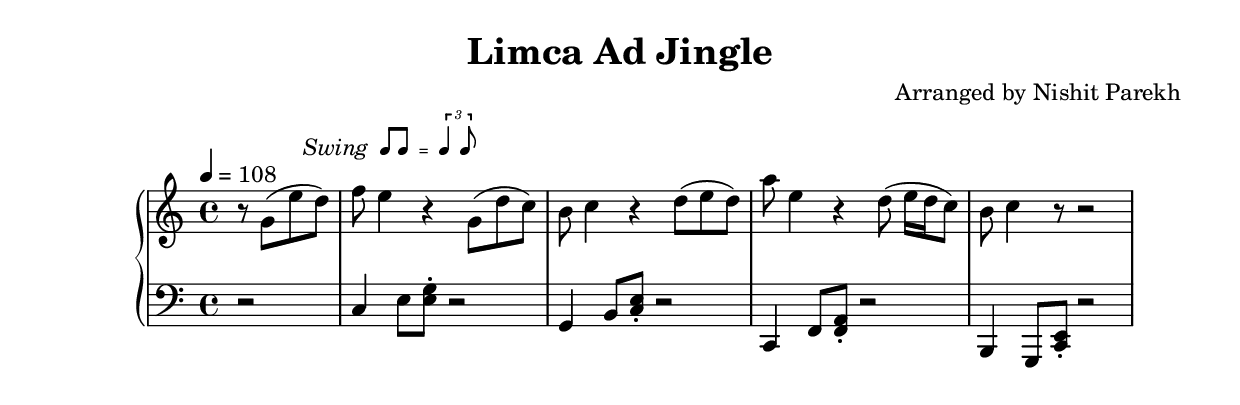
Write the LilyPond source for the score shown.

\version "2.19.82"

% Using a Lilypond-snippet for denoting Swing rhythm
%% http://lsr.di.unimi.it/LSR/Item?id=204
%% see also http://lilypond.org/doc/v2.18/Documentation/internals/metronome_005fmark_005fengraver
%% see also http://lilypond.org/doc/v2.18/Documentation/snippets/rhythms

%%% Function: rhythmMark
%%% ============================================================
%%%  Purpose: print a sophisticated rehearsal mark e.g
%%%           for rhythm directives
%%%    Usage: \rhythmMark label music1 music2
%%% ------------------------------------------------------------
%%% Variable: label (string)
%%% ------------------------------------------------------------
%%% Variable: music1 (ly:music)
%%% ------------------------------------------------------------
%%% Variable: music2 (ly:music)
%%% ------------------------------------------------------------
%%%  Example: \rhythmMark #"Swing" \rhyMarkIIEighths
%%%                 \rhyMarkSlurredTriplets
%%% ------------------------------------------------------------
%%% Constants:
%%%           rhythmMarkStaffReduce = #-3
%%%           rhythmMarkLabelFontSize = #-2
%%% ------------------------------------------------------------
%%%  Comment: see below for predefined values for music1&2
%%% ============================================================

rhythmMarkStaffReduce = #-3
rhythmMarkLabelFontSize = #-2

rhythmMark = #(define-music-function (parser location label musicI musicII ) (string? ly:music? ly:music?)
   #{
      \mark \markup {
        \line \general-align #Y #DOWN {
          \combine
            \italic \fontsize #rhythmMarkLabelFontSize $label
            \transparent \italic \fontsize #rhythmMarkLabelFontSize f

          \score {                     % 2nd column in line
            \new Staff \with {
              fontSize = #rhythmMarkStaffReduce
              \override StaffSymbol.staff-space = #(magstep rhythmMarkStaffReduce)
              \override StaffSymbol.line-count = #0
              \override VerticalAxisGroup.Y-extent = #'(-0.85 . 4)
            }

            {
              \relative c' { \stemUp $musicI }

%             \override Score.SpacingSpanner.strict-note-spacing = ##t
              \once \override Score.TextScript.Y-offset = #-0.4
              s4.^\markup{ \halign #-1 \italic "=" }

              \relative c' { \stemUp $musicII }
            }

            \layout {
              ragged-right= ##t
              indent = 0
              \context {
                \Staff
                \remove "Clef_engraver"
                \remove "Time_signature_engraver"
              }
            } % layout end

          } % Score end

        } % line end
      } % markup end
   #})

%%% Function: rhythmMarkC
%%% ============================================================
%%%  Purpose: print a sophisticated rehearsal mark e.g for
%%%           rhythm directives in a column (music on top)
%%%    Usage: \rhythmMarkC label music1 music2
%%% ------------------------------------------------------------
%%% Variable: label (string)
%%% ------------------------------------------------------------
%%% Variable: music1 (ly:music)
%%% ------------------------------------------------------------
%%% Variable: music2 (ly:music)
%%% ------------------------------------------------------------
%%%  Example: \rhythmMarkC #"Swing" \rhyMarkIIEighths
%%%                 \rhyMarkSlurredTriplets
%%% ------------------------------------------------------------
%%% Constants:
%%%           rhythmMarkCStaffReduce = #-4
%%%           rhythmMarkCLabelFontSize = #-2
%%% ------------------------------------------------------------
%%%  Comment: see below for predefined values for music1&2
%%% ============================================================

rhythmMarkCStaffReduce = #-4
rhythmMarkCLabelFontSize = #-2

rhythmMarkC = #(define-music-function (parser location label musicI musicII ) (string? ly:music? ly:music?)
   #{
      \mark \markup
      {
        \combine

          \line {
            \hspace #0
            \translate #'(-0.1 . -3.25) \italic \fontsize #rhythmMarkCLabelFontSize $label
          } % end Line

          \line \vcenter {

              \score {                 % 1st column in line

                \new Staff \with {
                  fontSize = #rhythmMarkCStaffReduce
                  \override StaffSymbol.staff-space = #(magstep rhythmMarkCStaffReduce)
                  \override StaffSymbol.line-count = #0
                  \override VerticalAxisGroup.Y-extent = #'(0 . 0)  % td
                }

                \relative c' { \stemUp $musicI }

                \layout {
                  ragged-right= ##t
                  indent = 0
                  \context {
                    \Staff
                    \remove "Clef_engraver"
                    \remove "Time_signature_engraver" }
                } % layout

              } % 1st score

              \hspace #-0.1            % 2nd column in line

                                       % 3rd column in line
              \italic \fontsize #rhythmMarkCStaffReduce "="

              \score {                 % 4th column in line

                \new Staff \with {
                  fontSize = #rhythmMarkCStaffReduce
                  \override StaffSymbol.staff-space = #(magstep rhythmMarkCStaffReduce)
                  \override StaffSymbol.line-count = #0
                  \override VerticalAxisGroup.Y-extent = #'(0 . 0)  % td
                }

                \relative c' {
                  \stemUp $musicII
                }

                \layout {
                  ragged-right= ##t
                  indent = 0
                  \context {
                    \Staff
                    \remove "Clef_engraver"
                    \remove "Time_signature_engraver" }
                } % layout

              } % 2nd score end

            } % line end
          % end combine
        } % markup end
   #})

%%% predefined ly:music-Variables for use
%%% in function rhythmMark and rhythmMarkC
%%% ============================================================
rhyMarkI = { b'1*1/8 }

rhyMarkII = { b'2*1/4 }

rhyMarkIV = { b'4*1/2 }

rhyMarkEighth = { b'8 }

rhyMarkIIEighths = {
  % \override Score.SpacingSpanner.common-shortest-duration = #(ly:make-moment 1/4) % tight
  \override Score.SpacingSpanner.common-shortest-duration = #(ly:make-moment 3/16) % even
  b'8[ b8]
}
rhyMarkTriplets = {
  % \override Score.SpacingSpanner.common-shortest-duration = #(ly:make-moment 1/2) % super-tight
  % \override Score.SpacingSpanner.common-shortest-duration = #(ly:make-moment 1/4) % tight
  \override Score.SpacingSpanner.common-shortest-duration = #(ly:make-moment 3/16) % even
  \tuplet 3/2 { b'4 b8 }
}
rhyMarkSlurredTriplets = {
  % \override Score.SpacingSpanner.common-shortest-duration = #(ly:make-moment 1/4) % tight
  % \override Score.SpacingSpanner.common-shortest-duration = #(ly:make-moment 5/32) % slighty tighter as even
  \override Score.SpacingSpanner.common-shortest-duration = #(ly:make-moment 1/8) % even
  \tuplet 3/2 { b'8 ~ b8 b8 }
}
rhyMarkDottedEighths = {
  % \override Score.SpacingSpanner.common-shortest-duration = #(ly:make-moment 1/4) % tight
  \override Score.SpacingSpanner.common-shortest-duration = #(ly:make-moment 3/16) % even
  % \override Score.SpacingSpanner.common-shortest-duration = #(ly:make-moment 1/8) % loose
  { b'8.[ b16*2] }
}


\header{
 title = "Limca Ad Jingle"
 composer = "Arranged by Nishit Parekh"
}

\score{
 \new GrandStaff <<
   \new Staff \relative c'' {
     \tempo 4 = 108
     \clef treble
     \key c \major
     \time 4/4

    % This is for the placement of the Swing notation symbol
    \override Score.RehearsalMark.padding = #-2
    \once \override Score.RehearsalMark.X-offset = #15  % td
    \once \override Score.RehearsalMark.Y-offset = #5  % td
     \rhythmMark #"Swing" \rhyMarkIIEighths \rhyMarkTriplets

     \partial 2
     r8 g8( e'8 d8) |
     f8 e4 r4 g,8( d'8 c8) |
     b8 c4 r4 d8( e8 d8) |
     a'8 e4 r4 d8( e16 d16 c8) |
     b8 c4 r8 r2 |

   }

   \new Staff \relative c' {
     \clef bass
     \key c \major
     \time 4/4

     \partial 2
     r2 |
     c,4 e8 <e g>8\staccato r2 |
     g,4 b8 <c e>8\staccato r2 |
     c,4 f8 <f a>8\staccato r2 |
     b,4 g8 <c e>8\staccato r2 |
   }
 >>

}